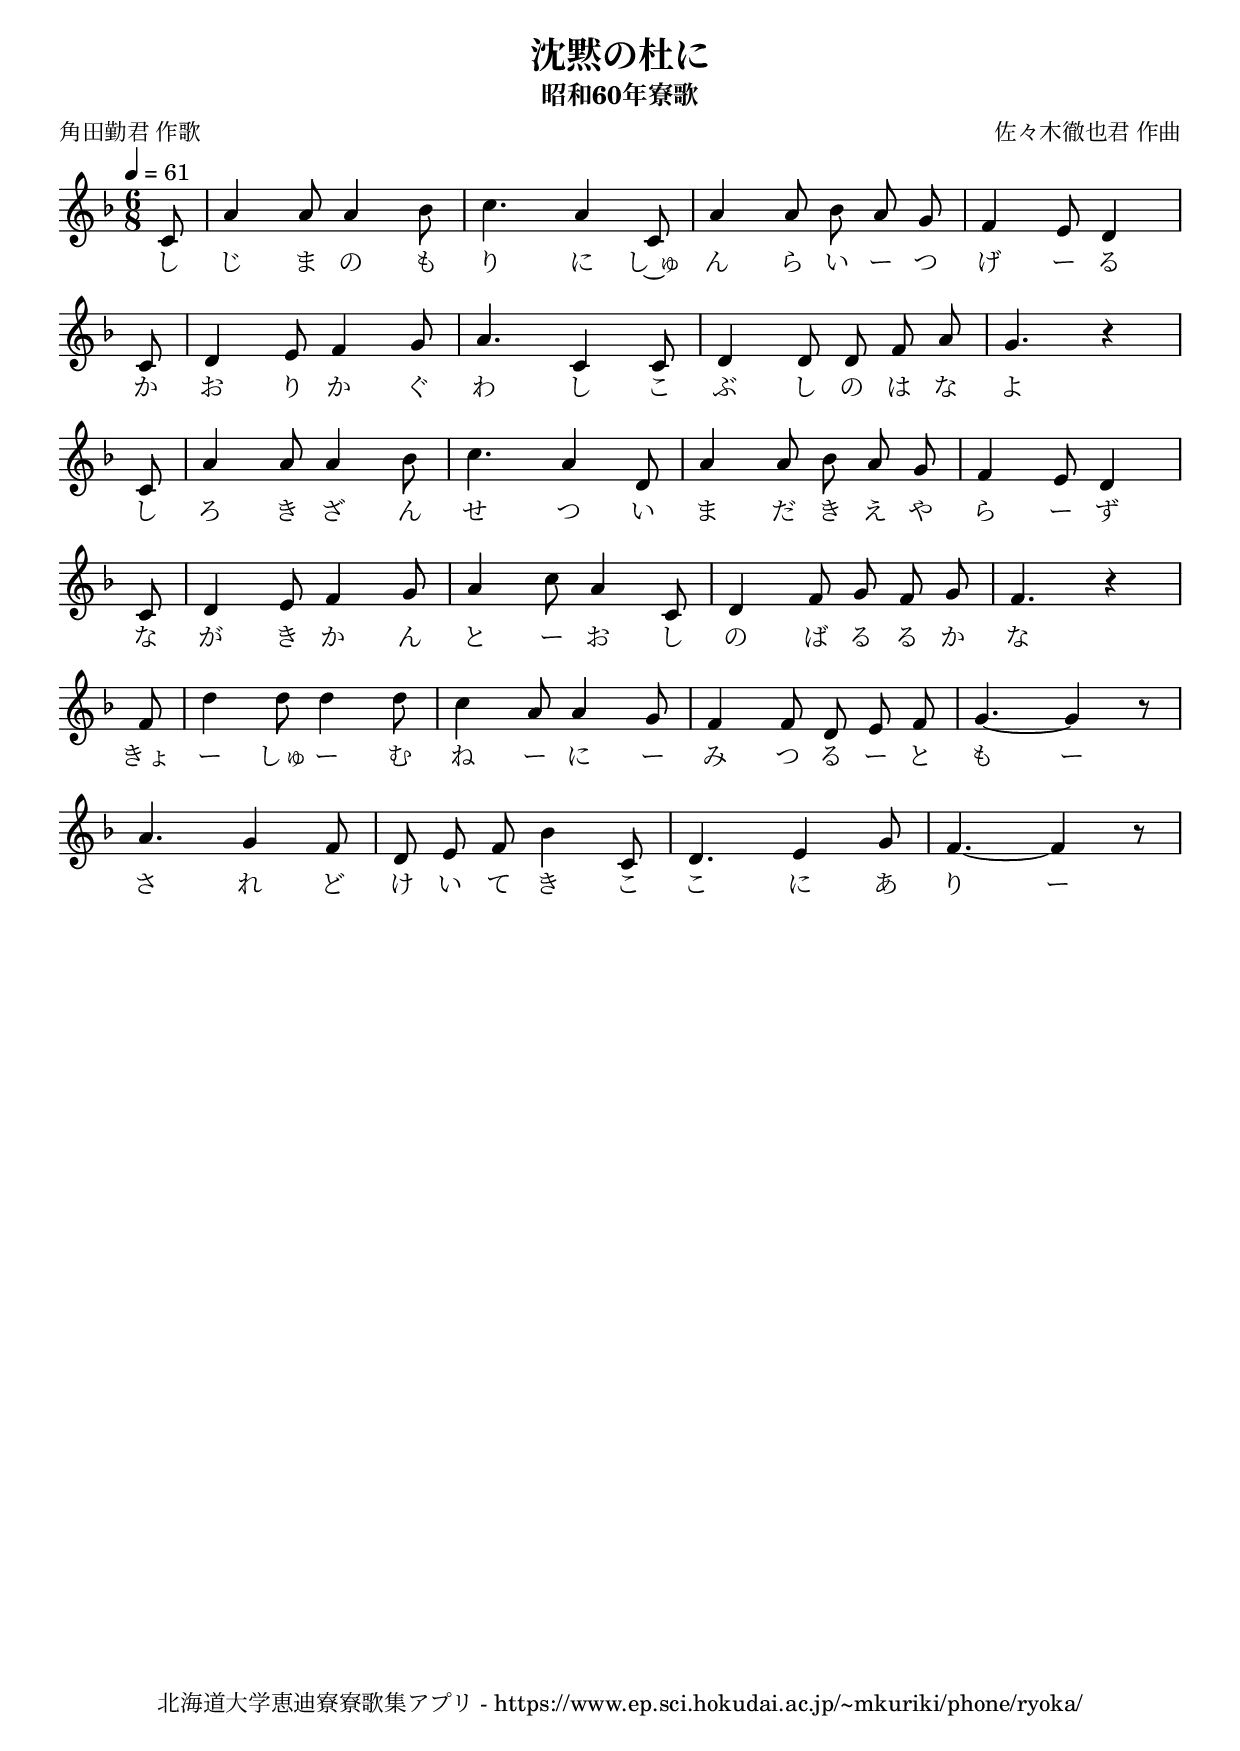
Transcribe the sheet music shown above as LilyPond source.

\version "2.18.2"

\paper {indent = 0}

\header {
  title = "沈黙の杜に"
  subtitle = "昭和60年寮歌"
  composer = "佐々木徹也君 作曲"
  poet = "角田勤君 作歌"
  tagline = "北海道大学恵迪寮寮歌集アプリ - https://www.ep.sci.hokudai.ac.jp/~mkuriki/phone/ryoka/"
}

melody = \relative c'{
  \tempo 4 = 61
  \autoBeamOff
  \numericTimeSignature
  \override BreathingSign.text = \markup { \musicglyph #"scripts.upedaltoe" } % ブレスの記号指定
  \key d \minor
  \time 6/8
  \set melismaBusyProperties = #'()
  \partial 2 \partial 8 
  c8 |
  a'4 a8 a4 bes8 |
  c4. a4 c,8 |
  a'4 a8 bes8 a8 g8 |
  \set Timing.measurePosition = #(ly:make-moment 7/8)
  f4 e8 d4 \break
  \set Timing.measureLength = #(ly:make-moment 1/8)
  c8 |
  \set Timing.measureLength = #(ly:make-moment 6/8)
  d4 e8 f4 g8 |
  a4. c,4 c8 |
  d4 d8 d8 f8 a8 |
  \set Timing.measurePosition = #(ly:make-moment 7/8)
  g4. r4 \break
  \set Timing.measureLength = #(ly:make-moment 1/8)
  c,8 |
  \set Timing.measureLength = #(ly:make-moment 6/8)
  a'4 a8 a4 bes8 |
  c4.a4 d,8 |
  a'4 a8 bes8 a8 g8 |
  \set Timing.measurePosition = #(ly:make-moment 7/8)
  f4 e8 d4 \break
  \set Timing.measureLength = #(ly:make-moment 1/8)
  c8 |
  \set Timing.measureLength = #(ly:make-moment 6/8)
  d4 e8 f4 g8 |
  a4 c8 a4 c,8 |
  d4 f8 g8 f8 g8 |
  \set Timing.measurePosition = #(ly:make-moment 7/8)
  f4. r4 \break
  \set Timing.measureLength = #(ly:make-moment 1/8)
  f8 |
  \set Timing.measureLength = #(ly:make-moment 6/8)
  d'4 d8 d4 d8 |
  c4 a8 a4 g8 |
  f4 f8 d8 e8 f8 |
  g4.~ g4 r8 \break
  a4. g4 f8 |
  d8 e8 f8 bes4 c,8 |
  d4. e4 g8 |
  f4.~ f4 r8 |
}

text = \lyricmode {
  し じ ま の も り に し~ゅ ん ら い ー つ げ ー る
  か お り か ぐ わ し こ ぶ し の は な よ
  し ろ き ざ ん せ つ い ま だ き え や ら ー ず
  な が き か ん と ー お し の ば る る か な
  きょ ー しゅ ー む ね ー に ー み つ る ー と も ー
  さ れ ど け い て き こ こ に あ り ー
}



\score {
  <<
    % ギターコード
    %{
    \new ChordNames \with {midiInstrument = #"acoustic guitar (nylon)"}{
      \set chordChanges = ##t
      \harmony
    }
    %}
    
    % メロディーライン
    \new Voice = "one"{\melody}
    % 歌詞
    \new Lyrics \lyricsto "one" \text
    % 太鼓
    % \new DrumStaff \with{
    %   \remove "Time_signature_engraver"
    %   drumStyleTable = #percussion-style
    %   \override StaffSymbol.line-count = #1
    %   \hide Stem
    % }
    % \drum
  >>
  
\midi {}
\layout {
  \context {
    \Score
    \remove "Bar_number_engraver"
  }
}

}